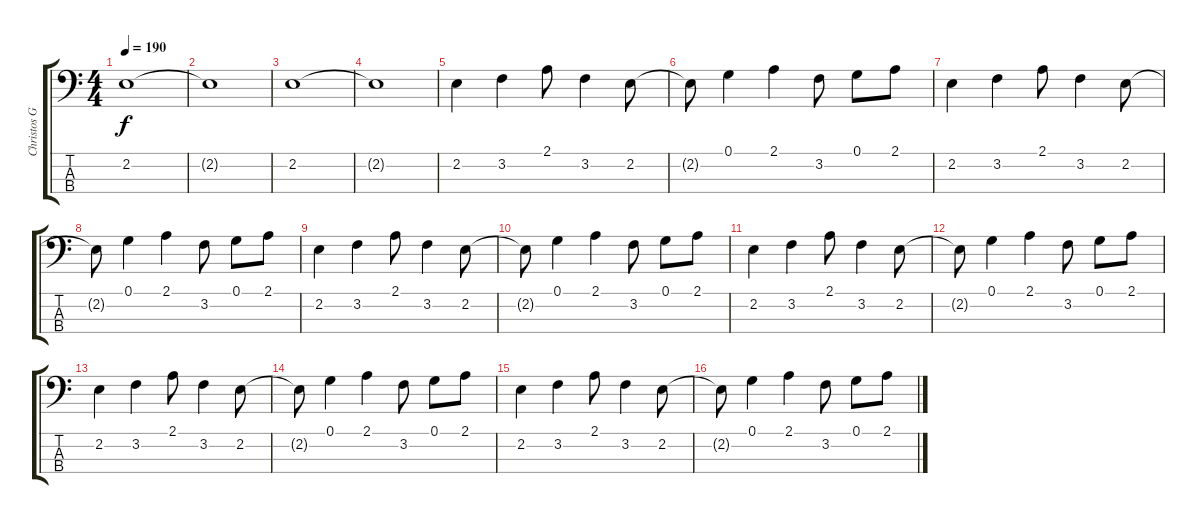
\track ("Christos Giannikas" "Christos G") {instrument electricbassfinger}
\staff {score tabs}
\tuning (G2 D2 A1 E1) {hide}
\ts (4 4)
\tempo 190
\clef f4
\ks c
2.2.1{dy f} |
2.2{t}.1 |
2.2.1 |
2.2{t}.1 |
2.2.4 3.2.4 2.1.8 3.2.4 2.2.8 |
2.2{t}.8 0.1.4 2.1.4 3.2.8 0.1.8 2.1.8 |
2.2.4 3.2.4 2.1.8 3.2.4 2.2.8 |
2.2{t}.8 0.1.4 2.1.4 3.2.8 0.1.8 2.1.8 |
2.2.4 3.2.4 2.1.8 3.2.4 2.2.8 |
2.2{t}.8 0.1.4 2.1.4 3.2.8 0.1.8 2.1.8 |
2.2.4 3.2.4 2.1.8 3.2.4 2.2.8 |
2.2{t}.8 0.1.4 2.1.4 3.2.8 0.1.8 2.1.8 |
2.2.4 3.2.4 2.1.8 3.2.4 2.2.8 |
2.2{t}.8 0.1.4 2.1.4 3.2.8 0.1.8 2.1.8 |
2.2.4 3.2.4 2.1.8 3.2.4 2.2.8 |
2.2{t}.8 0.1.4 2.1.4 3.2.8 0.1.8 2.1.8
